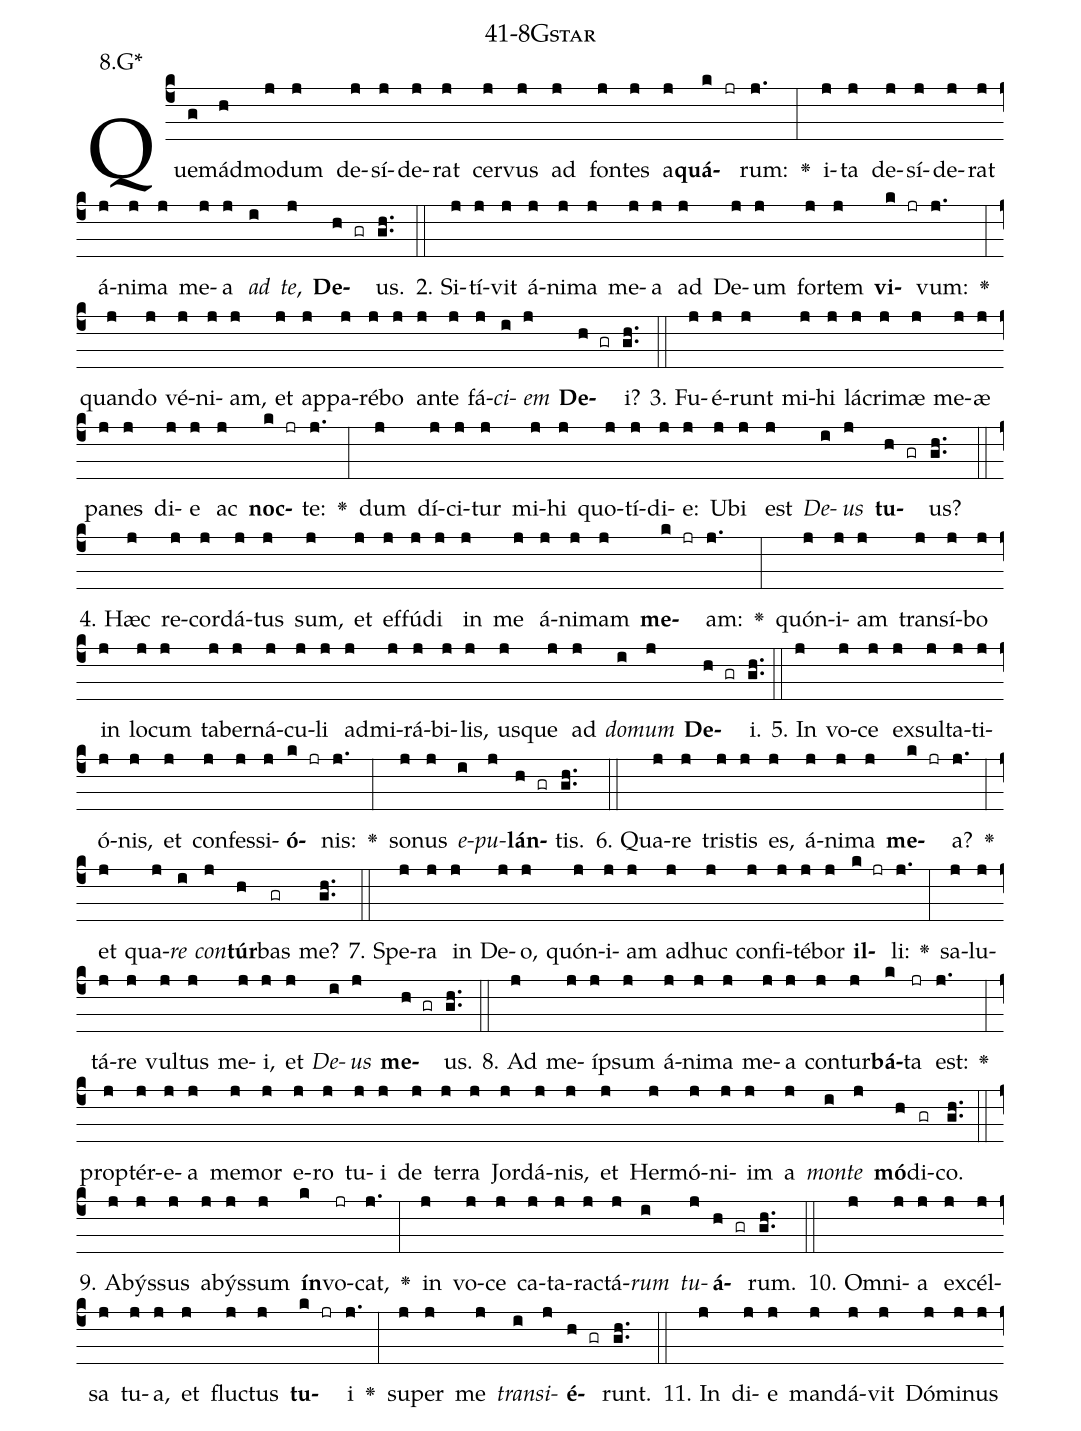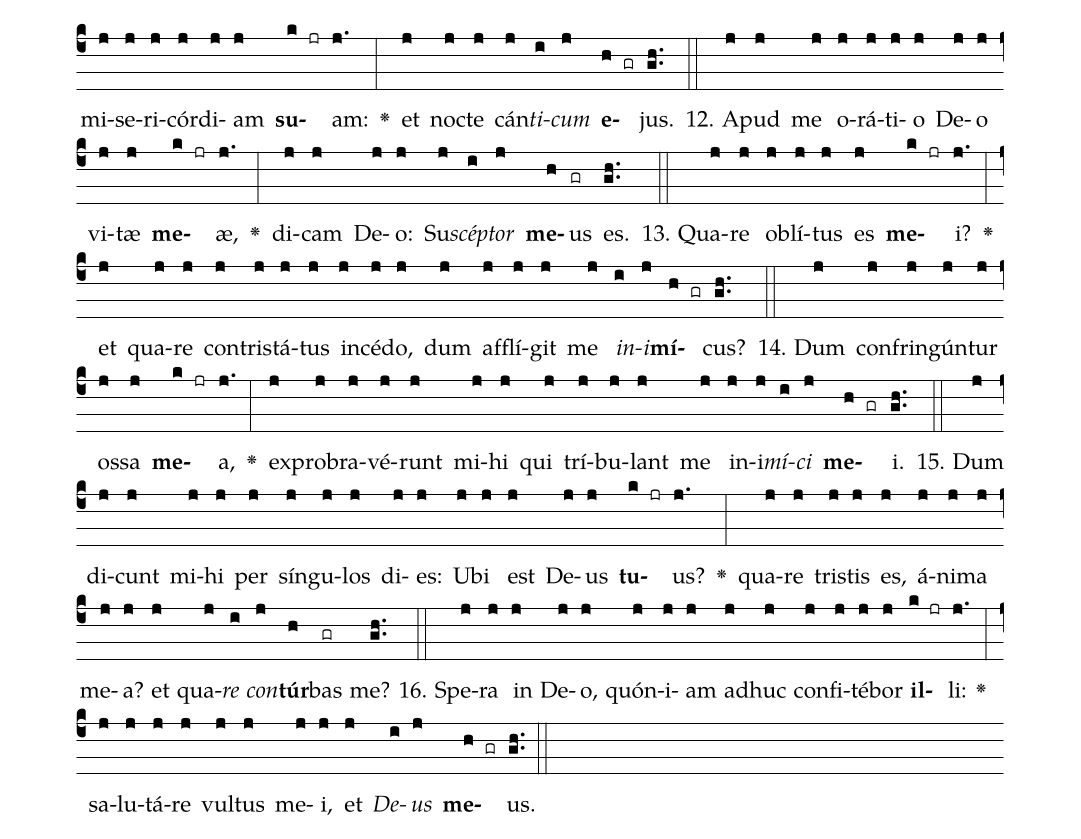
name: 41-8Gstar;
annotation: 8.G*;
%%
(c4)Quem(g)ád(h)mo(j)dum(j) de(j)sí(j)de(j)rat(j) cer(j)vus(j) ad(j) fon(j)tes(j) a(j)<b>quá</b>(k jr)rum:(j.) <v>\greheightstar</v>(:) i(j)ta(j) de(j)sí(j)de(j)rat(j) á(j)ni(j)ma(j) me(j)a(j) <i>ad</i>(i) <i>te</i>,(j) <b>De</b>(h gr)us.(gh..) (::)
2. Si(j)tí(j)vit(j) á(j)ni(j)ma(j) me(j)a(j) ad(j) De(j)um(j) for(j)tem(j) <b>vi</b>(k jr)vum:(j.) <v>\greheightstar</v>(:) quan(j)do(j) vé(j)ni(j)am,(j) et(j) ap(j)pa(j)ré(j)bo(j) an(j)te(j) fá(j)<i>ci</i>(i)<i>em</i>(j) <b>De</b>(h gr)i?(gh..) (::)
3. Fu(j)é(j)runt(j) mi(j)hi(j) lá(j)cri(j)mæ(j) me(j)æ(j) pa(j)nes(j) di(j)e(j) ac(j) <b>noc</b>(k jr)te:(j.) <v>\greheightstar</v>(:) dum(j) dí(j)ci(j)tur(j) mi(j)hi(j) quo(j)tí(j)di(j)e:(j) U(j)bi(j) est(j) <i>De</i>(i)<i>us</i>(j) <b>tu</b>(h gr)us?(gh..) (::)
4. Hæc(j) re(j)cor(j)dá(j)tus(j) sum,(j) et(j) ef(j)fú(j)di(j) in(j) me(j) á(j)ni(j)mam(j) <b>me</b>(k jr)am:(j.) <v>\greheightstar</v>(:) quón(j)i(j)am(j) trans(j)í(j)bo(j) in(j) lo(j)cum(j) ta(j)ber(j)ná(j)cu(j)li(j) ad(j)mi(j)rá(j)bi(j)lis,(j) us(j)que(j) ad(j) <i>do</i>(i)<i>mum</i>(j) <b>De</b>(h gr)i.(gh..) (::)
5. In(j) vo(j)ce(j) ex(j)sul(j)ta(j)ti(j)ó(j)nis,(j) et(j) con(j)fes(j)si(j)<b>ó</b>(k jr)nis:(j.) <v>\greheightstar</v>(:) so(j)nus(j) <i>e</i>(i)<i>pu</i>(j)<b>lán</b>(h gr)tis.(gh..) (::)
6. Qua(j)re(j) tris(j)tis(j) es,(j) á(j)ni(j)ma(j) <b>me</b>(k jr)a?(j.) <v>\greheightstar</v>(:) et(j) qua(j)<i>re</i>(i) <i>con</i>(j)<b>túr</b>(h)bas(gr) me?(gh..) (::)
7. Spe(j)ra(j) in(j) De(j)o,(j) quón(j)i(j)am(j) ad(j)huc(j) con(j)fi(j)té(j)bor(j) <b>il</b>(k jr)li:(j.) <v>\greheightstar</v>(:) sa(j)lu(j)tá(j)re(j) vul(j)tus(j) me(j)i,(j) et(j) <i>De</i>(i)<i>us</i>(j) <b>me</b>(h gr)us.(gh..) (::)
8. Ad(j) me(j)íp(j)sum(j) á(j)ni(j)ma(j) me(j)a(j) con(j)tur(j)<b>bá</b>(k)ta(jr) est:(j.) <v>\greheightstar</v>(:) prop(j)tér(j)e(j)a(j) me(j)mor(j) e(j)ro(j) tu(j)i(j) de(j) ter(j)ra(j) Jor(j)dá(j)nis,(j) et(j) Her(j)mó(j)ni(j)im(j) a(j) <i>mon</i>(i)<i>te</i>(j) <b>mó</b>(h)di(gr)co.(gh..) (::)
9. A(j)býs(j)sus(j) a(j)býs(j)sum(j) <b>ín</b>(k)vo(jr)cat,(j.) <v>\greheightstar</v>(:) in(j) vo(j)ce(j) ca(j)ta(j)rac(j)tá(j)<i>rum</i>(i) <i>tu</i>(j)<b>á</b>(h gr)rum.(gh..) (::)
10. Om(j)ni(j)a(j) ex(j)cél(j)sa(j) tu(j)a,(j) et(j) fluc(j)tus(j) <b>tu</b>(k jr)i(j.) <v>\greheightstar</v>(:) su(j)per(j) me(j) <i>trans</i>(i)<i>i</i>(j)<b>é</b>(h gr)runt.(gh..) (::)
11. In(j) di(j)e(j) man(j)dá(j)vit(j) Dó(j)mi(j)nus(j) mi(j)se(j)ri(j)cór(j)di(j)am(j) <b>su</b>(k jr)am:(j.) <v>\greheightstar</v>(:) et(j) noc(j)te(j) cán(j)<i>ti</i>(i)<i>cum</i>(j) <b>e</b>(h gr)jus.(gh..) (::)
12. A(j)pud(j) me(j) o(j)rá(j)ti(j)o(j) De(j)o(j) vi(j)tæ(j) <b>me</b>(k jr)æ,(j.) <v>\greheightstar</v>(:) di(j)cam(j) De(j)o:(j) Su(j)<i>scép</i>(i)<i>tor</i>(j) <b>me</b>(h)us(gr) es.(gh..) (::)
13. Qua(j)re(j) ob(j)lí(j)tus(j) es(j) <b>me</b>(k jr)i?(j.) <v>\greheightstar</v>(:) et(j) qua(j)re(j) con(j)tris(j)tá(j)tus(j) in(j)cé(j)do,(j) dum(j) af(j)flí(j)git(j) me(j) <i>in</i>(i)<i>i</i>(j)<b>mí</b>(h gr)cus?(gh..) (::)
14. Dum(j) con(j)frin(j)gún(j)tur(j) os(j)sa(j) <b>me</b>(k jr)a,(j.) <v>\greheightstar</v>(:) ex(j)pro(j)bra(j)vé(j)runt(j) mi(j)hi(j) qui(j) trí(j)bu(j)lant(j) me(j) in(j)i(j)<i>mí</i>(i)<i>ci</i>(j) <b>me</b>(h gr)i.(gh..) (::)
15. Dum(j) di(j)cunt(j) mi(j)hi(j) per(j) sín(j)gu(j)los(j) di(j)es:(j) U(j)bi(j) est(j) De(j)us(j) <b>tu</b>(k jr)us?(j.) <v>\greheightstar</v>(:) qua(j)re(j) tris(j)tis(j) es,(j) á(j)ni(j)ma(j) me(j)a?(j) et(j) qua(j)<i>re</i>(i) <i>con</i>(j)<b>túr</b>(h)bas(gr) me?(gh..) (::)
16. Spe(j)ra(j) in(j) De(j)o,(j) quón(j)i(j)am(j) ad(j)huc(j) con(j)fi(j)té(j)bor(j) <b>il</b>(k jr)li:(j.) <v>\greheightstar</v>(:) sa(j)lu(j)tá(j)re(j) vul(j)tus(j) me(j)i,(j) et(j) <i>De</i>(i)<i>us</i>(j) <b>me</b>(h gr)us.(gh..) (::)
